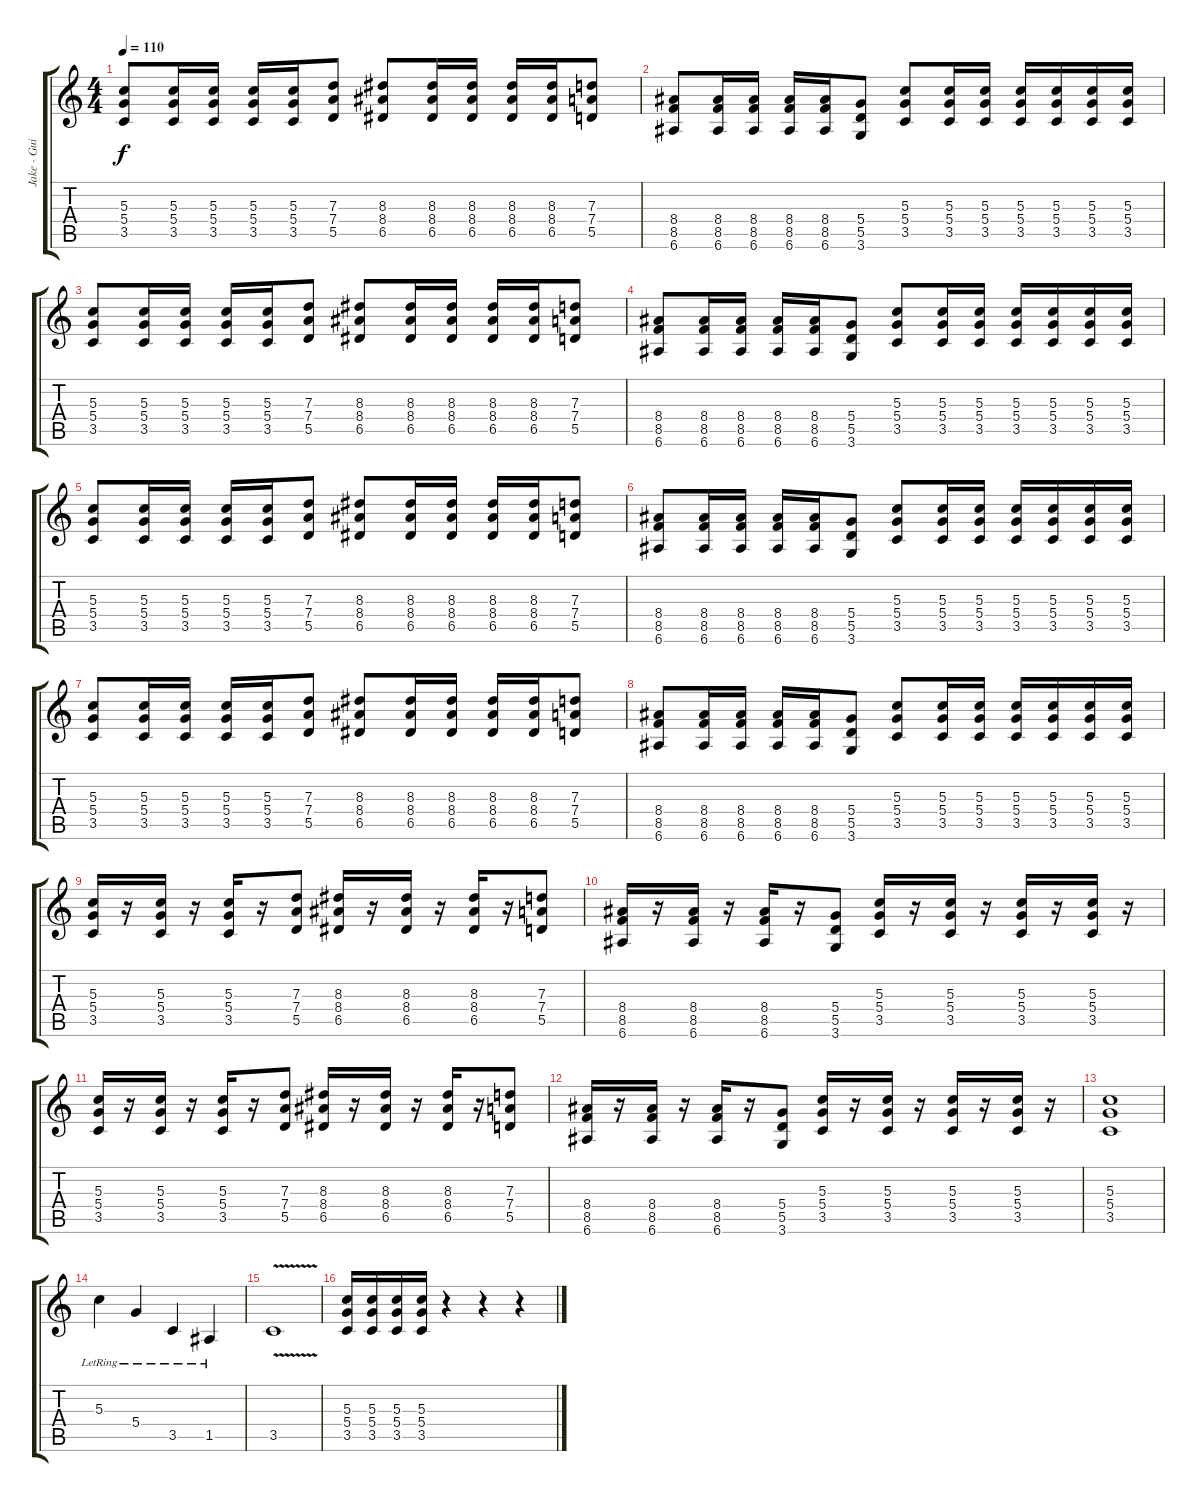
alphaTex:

\track ("Jake - Guitar 2" "Jake - Gui") {instrument overdrivenguitar}
\staff {score tabs}
\tuning (E4 B3 G3 D3 A2 E2) {hide}
\ts (4 4)
\tempo 110
\clef g2
\ks c
(5.3 5.4 3.5).8{dy f} (5.3 5.4 3.5).16 (5.3 5.4 3.5).16 (5.3 5.4 3.5).16 (5.3 5.4 3.5).16 (7.3 7.4 5.5).8 (8.3 8.4 6.5).8 (8.3 8.4 6.5).16 (8.3 8.4 6.5).16 (8.3 8.4 6.5).16 (8.3 8.4 6.5).16 (7.3 7.4 5.5).8 |
(8.4 8.5 6.6).8 (8.4 8.5 6.6).16 (8.4 8.5 6.6).16 (8.4 8.5 6.6).16 (8.4 8.5 6.6).16 (5.4 5.5 3.6).8 (5.3 5.4 3.5).8 (5.3 5.4 3.5).16 (5.3 5.4 3.5).16 (5.3 5.4 3.5).16 (5.3 5.4 3.5).16 (5.3 5.4 3.5).16 (5.3 5.4 3.5).16 |
(5.3 5.4 3.5).8 (5.3 5.4 3.5).16 (5.3 5.4 3.5).16 (5.3 5.4 3.5).16 (5.3 5.4 3.5).16 (7.3 7.4 5.5).8 (8.3 8.4 6.5).8 (8.3 8.4 6.5).16 (8.3 8.4 6.5).16 (8.3 8.4 6.5).16 (8.3 8.4 6.5).16 (7.3 7.4 5.5).8 |
(8.4 8.5 6.6).8 (8.4 8.5 6.6).16 (8.4 8.5 6.6).16 (8.4 8.5 6.6).16 (8.4 8.5 6.6).16 (5.4 5.5 3.6).8 (5.3 5.4 3.5).8 (5.3 5.4 3.5).16 (5.3 5.4 3.5).16 (5.3 5.4 3.5).16 (5.3 5.4 3.5).16 (5.3 5.4 3.5).16 (5.3 5.4 3.5).16 |
(5.3 5.4 3.5).8 (5.3 5.4 3.5).16 (5.3 5.4 3.5).16 (5.3 5.4 3.5).16 (5.3 5.4 3.5).16 (7.3 7.4 5.5).8 (8.3 8.4 6.5).8 (8.3 8.4 6.5).16 (8.3 8.4 6.5).16 (8.3 8.4 6.5).16 (8.3 8.4 6.5).16 (7.3 7.4 5.5).8 |
(8.4 8.5 6.6).8 (8.4 8.5 6.6).16 (8.4 8.5 6.6).16 (8.4 8.5 6.6).16 (8.4 8.5 6.6).16 (5.4 5.5 3.6).8 (5.3 5.4 3.5).8 (5.3 5.4 3.5).16 (5.3 5.4 3.5).16 (5.3 5.4 3.5).16 (5.3 5.4 3.5).16 (5.3 5.4 3.5).16 (5.3 5.4 3.5).16 |
(5.3 5.4 3.5).8 (5.3 5.4 3.5).16 (5.3 5.4 3.5).16 (5.3 5.4 3.5).16 (5.3 5.4 3.5).16 (7.3 7.4 5.5).8 (8.3 8.4 6.5).8 (8.3 8.4 6.5).16 (8.3 8.4 6.5).16 (8.3 8.4 6.5).16 (8.3 8.4 6.5).16 (7.3 7.4 5.5).8 |
(8.4 8.5 6.6).8 (8.4 8.5 6.6).16 (8.4 8.5 6.6).16 (8.4 8.5 6.6).16 (8.4 8.5 6.6).16 (5.4 5.5 3.6).8 (5.3 5.4 3.5).8 (5.3 5.4 3.5).16 (5.3 5.4 3.5).16 (5.3 5.4 3.5).16 (5.3 5.4 3.5).16 (5.3 5.4 3.5).16 (5.3 5.4 3.5).16 |
(5.3 5.4 3.5).16 r.16 (5.3 5.4 3.5).16 r.16 (5.3 5.4 3.5).16 r.16 (7.3 7.4 5.5).8 (8.3 8.4 6.5).16 r.16 (8.3 8.4 6.5).16 r.16 (8.3 8.4 6.5).16 r.16 (7.3 7.4 5.5).8 |
(8.4 8.5 6.6).16 r.16 (8.4 8.5 6.6).16 r.16 (8.4 8.5 6.6).16 r.16 (5.4 5.5 3.6).8 (5.3 5.4 3.5).16 r.16 (5.3 5.4 3.5).16 r.16 (5.3 5.4 3.5).16 r.16 (5.3 5.4 3.5).16 r.16 |
(5.3 5.4 3.5).16 r.16 (5.3 5.4 3.5).16 r.16 (5.3 5.4 3.5).16 r.16 (7.3 7.4 5.5).8 (8.3 8.4 6.5).16 r.16 (8.3 8.4 6.5).16 r.16 (8.3 8.4 6.5).16 r.16 (7.3 7.4 5.5).8 |
(8.4 8.5 6.6).16 r.16 (8.4 8.5 6.6).16 r.16 (8.4 8.5 6.6).16 r.16 (5.4 5.5 3.6).8 (5.3 5.4 3.5).16 r.16 (5.3 5.4 3.5).16 r.16 (5.3 5.4 3.5).16 r.16 (5.3 5.4 3.5).16 r.16 |
(5.3 5.4 3.5).1 |
5.3{lr}.4 5.4{lr}.4 3.5{lr}.4 1.5{lr}.4 |
3.5{v}.1 |
(5.3 5.4 3.5).16 (5.3 5.4 3.5).16 (5.3 5.4 3.5).16 (5.3 5.4 3.5).16 r.4 r.4 r.4
